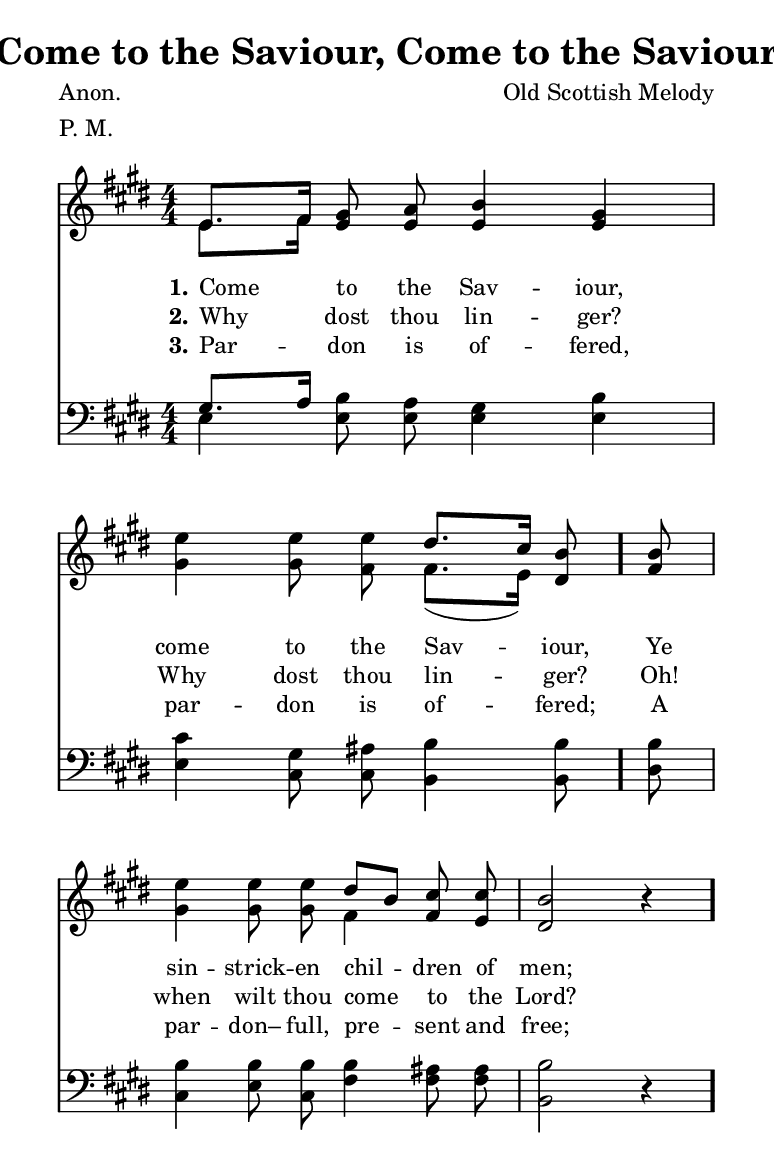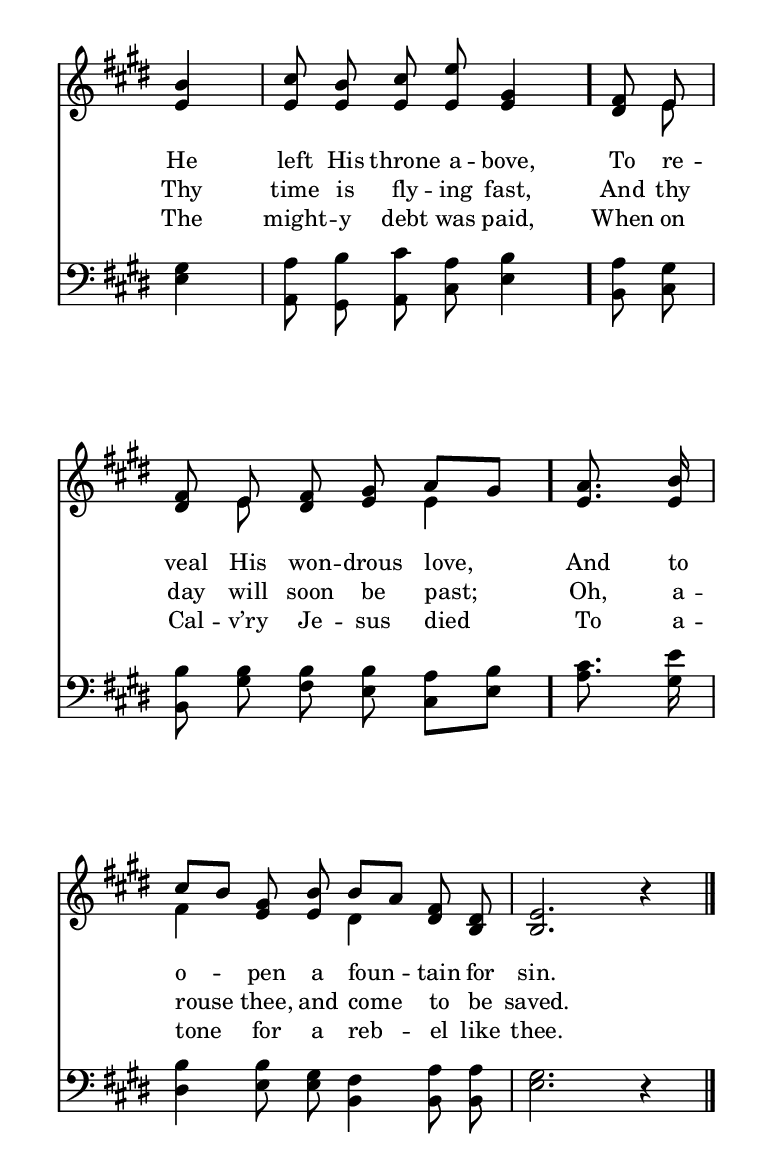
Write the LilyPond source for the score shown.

\include "common/global.ily"
\paper {
  \include "common/paper.ily"
  systems-per-page = ##f
}

\header{
  %gospel
  hymnnumber = "72"
  title = "Come to the Saviour, Come to the Saviour"
  tunename = ""
  meter = "P. M."
  poet = "Anon."
  composer = "Old Scottish Melody"
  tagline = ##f
}

% for fermata in MIDI
ta = { \tempo 4=76 }
tb = { \tempo 4=38 }

global = {
  \include "common/overrides.ily"
  \override Staff.TimeSignature.style = #'numbered % original has `c`
  \time 4/4
  \override Score.MetronomeMark.transparent = ##t % hide all fermata changes too
  \ta
  \key e \major
  \autoBeamOff
}

notesSoprano = {
\global
\relative c' {

  e8.[ fis16] gis8 a8 b4 gis4 | e'4 e8 e8 dis8.[ cis16] b8
  b8 | e4 e8 e8 dis8[ b8] cis8 cis8 | b2 r4
  b4 | cis8 b8 cis8 e8 gis,4
  fis8 e8 fis8 e8 fis8 gis8 a8[ gis8]
  a8. b16 | cis8[ b8] gis8 b8 b8[ a8] fis8 dis8 | e2. r4

  \bar "|."

}
}

notesAlto = {
\global
\relative e' {

  e8.[ fis16] e8 e8 e4 e4 | gis4 gis8 fis8 fis8.[( e16)] dis8
  fis8 | gis4 gis8 gis8 fis4 fis8 e8 | dis2 r4
  e4 | e8 e8 e8 e8 e4
  dis8 e8 | dis8 e8 dis8 e8 e4
  e8. e16 | fis4 e8 e8 dis4 dis8 b8 | b2. r4

}
}

notesTenor = {
\global
\relative a {

  gis8.[ a16] b8 a8 gis4 b4 | cis4 gis8 ais8 b4 b8
  b8 | b4 b8 b8 b4 ais8 ais8 | b2 r4
  gis4 | a8 b8 cis8 a8 b4
  a8 gis b8 b8 b8 b8 a8[ b8]
  cis8. e16 | b4 b8 gis8 fis4 a8 a8 | gis2. r4

}
}

notesBass = {
\global
\relative f {

  e4 e8 e8 e4 e4 | e4 cis8 cis8 b4 b8
  dis8 | cis4 e8 cis8 fis4 fis8 fis8 | b,2 r4
  e4 | a,8 gis8 a8 cis8 e4
  b8 cis8 | b8 gis'8 fis8 e8 cis8[ e8]
  a8. gis16 | dis4 e8 e8 b4 b8 b8 | e2. r4

}
}

wordsA = \lyricmode {
\set stanza = "1."

Come to the Sav -- iour, come to the Sav -- iour, \bar "."
Ye {\break} sin -- strick -- en chil -- dren of men; \bar "."
He left His throne a -- bove, \bar "."
To re -- {\break} veal His won -- drous love, \bar "."
And to o -- pen a foun -- tain for sin. \bar "."

}

wordsB = \lyricmode {
\set stanza = "2."

Why dost thou lin -- ger? Why dost thou lin -- ger?
Oh! when wilt thou come to the Lord?
Thy time is fly -- ing fast,
And thy day will soon be past;
Oh, a -- rouse thee, and come to be saved.

}

wordsC = \lyricmode {
\set stanza = "3."

Par -- don is of -- fered, par -- don is of -- fered;
A par -- don– full, pre -- sent and free;
The might -- y debt was paid,
When on Cal -- v’ry Je -- sus died
To a -- tone for a reb -- el like thee.

}

wordsD = \markuplist {

\line { Come to the fountain, come to the fountain, }
\line { The fountain which cleanses the soul; }
\line { { \hspace #2 } ’Tis cleansing far and near, }
\line { { \hspace #2 } And its streams are flowing here; }
\line { Oh, believe it, and thou art made whole! }

}

wordsE = \markuplist {

\line { I do believe it! I do believe it! }
\line { I’m saved through the blood of the Lamb; }
\line { { \hspace #2 } My happy soul is free, }
\line { { \hspace #2 } For the Lord has pardoned me, }
\line { Hallelujah to Jesus’ name! }

}

\score {
  \context ChoirStaff <<
    \context Staff = upper <<
      \set Staff.autoBeaming = ##f
      \set ChoirStaff.systemStartDelimiter = #'SystemStartBar
      \set ChoirStaff.printPartCombineTexts = ##f
      \partcombine #'(2 . 9) \notesSoprano \notesAlto
      \context NullVoice = sopranos { \voiceOne << \notesSoprano >> }
      \context NullVoice = altos { \voiceTwo << \notesAlto >> }
      \context Lyrics = one   \lyricsto sopranos \wordsA
      \context Lyrics = two   \lyricsto sopranos \wordsB
      \context Lyrics = three \lyricsto sopranos \wordsC
    >>
    \context Staff = men <<
      \set Staff.autoBeaming = ##f
      \clef bass
      \set ChoirStaff.printPartCombineTexts = ##f
      \partcombine #'(2 . 9) \notesTenor \notesBass
      \context NullVoice = tenors { \voiceOne << \notesTenor >> }
      \context NullVoice = basses { \voiceTwo << \notesBass >> }
    >>
  >>
  \layout {
    \include "common/layout.ily"
  }
  \midi{
    \include "common/midi.ily"
  }
}

\markup { \fill-line { \column {
  \line{ \bold 4 \column { \wordsD } } \combine \null \vspace #0.4
  \line{ \bold 5 \column { \wordsE } } %\combine \null \vspace #0.4
} } }

\version "2.19.49"  % necessary for upgrading to future LilyPond versions.

% vi:set et ts=2 sw=2 ai nocindent syntax=lilypond:
